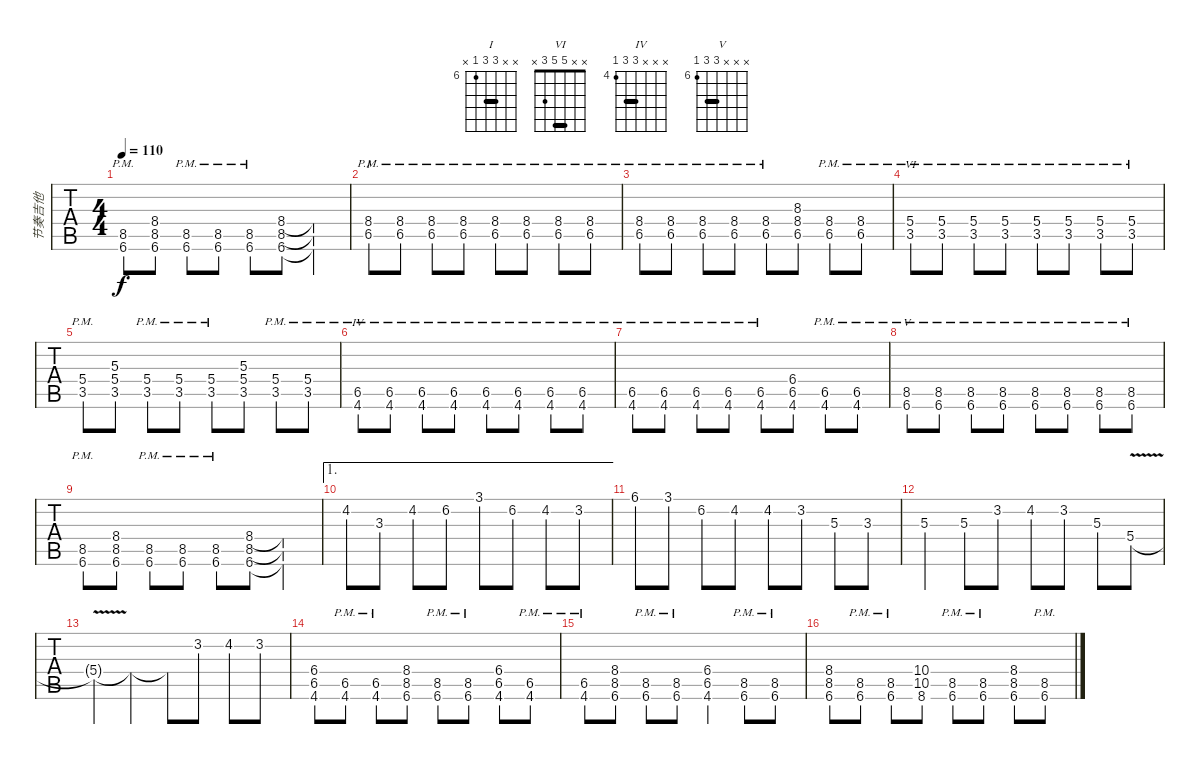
\track ("节奏吉他" "节奏吉他") {instrument distortionguitar}
\staff {tabs}
\tuning (E4 B3 G3 D3 A2 E2) {hide}
\chord ("I" x x 8 8 6 x) {firstfret 6 barre 8}
\chord ("VI" x x 5 5 3 x) {barre 5}
\chord ("IV" x x x 6 6 4) {firstfret 4 barre 6}
\chord ("V" x x x 8 8 6) {firstfret 6 barre 8}
\ts (4 4)
\tempo 110
\clef g2
\ks c
(8.5{pm} 6.6{pm}).8{dy f} (8.4 8.5 6.6).8 (8.5{pm} 6.6{pm}).8 (8.5{pm} 6.6{pm}).8 (8.5{pm} 6.6{pm}).8 (8.4 8.5 6.6).8 (8.4{t} 8.5{t} 6.6{t}).4 |
(8.4{pm} 6.5{pm}).8{ch "I"} (8.4{pm} 6.5{pm}).8 (8.4{pm} 6.5{pm}).8 (8.4{pm} 6.5{pm}).8 (8.4{pm} 6.5{pm}).8 (8.4{pm} 6.5{pm}).8 (8.4{pm} 6.5{pm}).8 (8.4{pm} 6.5{pm}).8 |
(8.4{pm} 6.5{pm}).8 (8.4{pm} 6.5{pm}).8 (8.4{pm} 6.5{pm}).8 (8.4{pm} 6.5{pm}).8 (8.4{pm} 6.5{pm}).8 (8.3 8.4 6.5).8 (8.4{pm} 6.5{pm}).8 (8.4{pm} 6.5{pm}).8 |
(5.4{pm} 3.5{pm}).8{ch "VI"} (5.4{pm} 3.5{pm}).8 (5.4{pm} 3.5{pm}).8 (5.4{pm} 3.5{pm}).8 (5.4{pm} 3.5{pm}).8 (5.4{pm} 3.5{pm}).8 (5.4{pm} 3.5{pm}).8 (5.4{pm} 3.5{pm}).8 |
(5.4{pm} 3.5{pm}).8 (5.3 5.4 3.5).8 (5.4{pm} 3.5{pm}).8 (5.4{pm} 3.5{pm}).8 (5.4{pm} 3.5{pm}).8 (5.3 5.4 3.5).8 (5.4{pm} 3.5{pm}).8 (5.4{pm} 3.5{pm}).8 |
(6.5{pm} 4.6{pm}).8{ch "IV"} (6.5{pm} 4.6{pm}).8 (6.5{pm} 4.6{pm}).8 (6.5{pm} 4.6{pm}).8 (6.5{pm} 4.6{pm}).8 (6.5{pm} 4.6{pm}).8 (6.5{pm} 4.6{pm}).8 (6.5{pm} 4.6{pm}).8 |
(6.5{pm} 4.6{pm}).8 (6.5{pm} 4.6{pm}).8 (6.5{pm} 4.6{pm}).8 (6.5{pm} 4.6{pm}).8 (6.5{pm} 4.6{pm}).8 (6.4 6.5 4.6).8 (6.5{pm} 4.6{pm}).8 (6.5{pm} 4.6{pm}).8 |
(8.5{pm} 6.6{pm}).8{ch "V"} (8.5{pm} 6.6{pm}).8 (8.5{pm} 6.6{pm}).8 (8.5{pm} 6.6{pm}).8 (8.5{pm} 6.6{pm}).8 (8.5{pm} 6.6{pm}).8 (8.5{pm} 6.6{pm}).8 (8.5{pm} 6.6{pm}).8 |
(8.5{pm} 6.6{pm}).8 (8.4 8.5 6.6).8 (8.5{pm} 6.6{pm}).8 (8.5{pm} 6.6{pm}).8 (8.5{pm} 6.6{pm}).8 (8.4 8.5 6.6).8 (8.4{t} 8.5{t} 6.6{t}).4 |
\ae 1
4.2.8 3.3.8 4.2.8 6.2.8 3.1.8 6.2.8 4.2.8 3.2.8 |
6.1.8 3.1.8 6.2.8 4.2.8 4.2.8 3.2.8 5.3.8 3.3.8 |
5.3.4 5.3.8 3.2.8 4.2.8 3.2.8 5.3.8 5.4{v}.8 |
5.4{t}.4 5.4{t}.4 5.4{t}.8 3.2.8 4.2.8 3.2.8 |
(6.4 6.5 4.6).8 (6.5{pm} 4.6{pm}).8 (6.5{pm} 4.6{pm}).8 (8.4 8.5 6.6).8 (8.5{pm} 6.6{pm}).8 (8.5{pm} 6.6{pm}).8 (6.4 6.5 4.6).8 (6.5{pm} 4.6{pm}).8 |
(6.5{pm} 4.6{pm}).8 (8.4 8.5 6.6).8 (8.5{pm} 6.6{pm}).8 (8.5{pm} 6.6{pm}).8 (6.4 6.5 4.6).4 (8.5{pm} 6.6{pm}).8 (8.5{pm} 6.6{pm}).8 |
(8.4 8.5 6.6).8 (8.5{pm} 6.6{pm}).8 (8.5{pm} 6.6{pm}).8 (10.4 10.5 8.6).8 (8.5{pm} 6.6{pm}).8 (8.5{pm} 6.6{pm}).8 (8.4 8.5 6.6).8 (8.5{pm} 6.6{pm}).8
